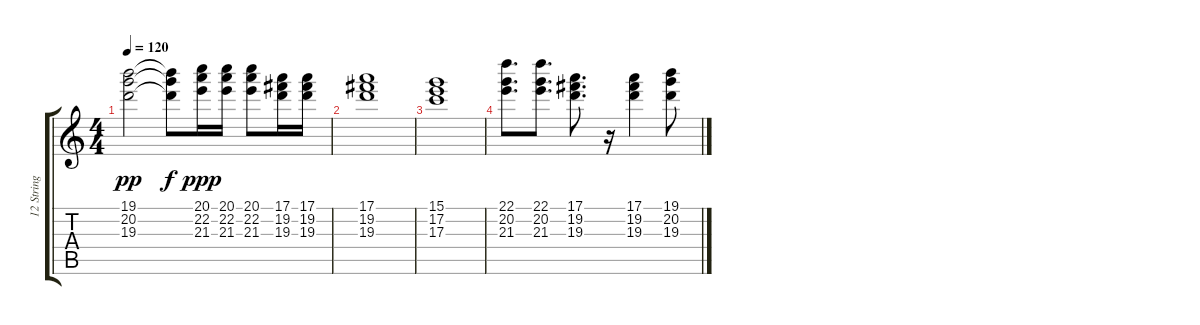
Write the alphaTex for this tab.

\track ("12 String Fake" "12 String ") {instrument acousticguitarsteel}
\staff {score tabs}
\tuning (E4 B3 G3 D3 A2 E2) {hide}
\ts (4 4)
\tempo 120
\clef g2
\ks c
(19.1 20.2 19.3).2{dy pp} (19.1{t} 20.2{t} 19.3{t}).8{dy f} (20.1 22.2 21.3).16{dy ppp} (20.1 22.2 21.3).16 (20.1 22.2 21.3).8 (17.1 19.2 19.3).16 (17.1 19.2 19.3).16 |
(17.1 19.2 19.3).1 |
(15.1 17.2 17.3).1 |
(22.1 20.2 21.3).8{d} (22.1 20.2 21.3).8{d} (17.1 19.2 19.3).8{d} r.16 (17.1 19.2 19.3).4 (19.1 20.2 19.3).8
